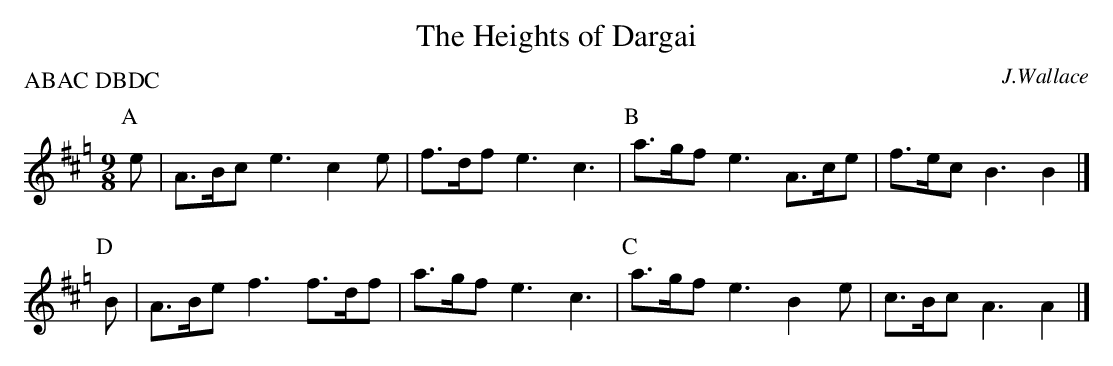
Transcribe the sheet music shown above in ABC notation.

X:1
T:The Heights of Dargai
C:J.Wallace
M:9/8
L:1/8
P:ABAC DBDC
K:Hp
[P:A] e|A>Bc e3 c2e |f>df e3 c3|[P:B] a>gf e3 A>ce|f>ec B3 B2|]
[P:D] B|A>Be f3 f>df|a>gf e3 c3|[P:C] a>gf e3 B2e |c>Bc A3 A2|]
